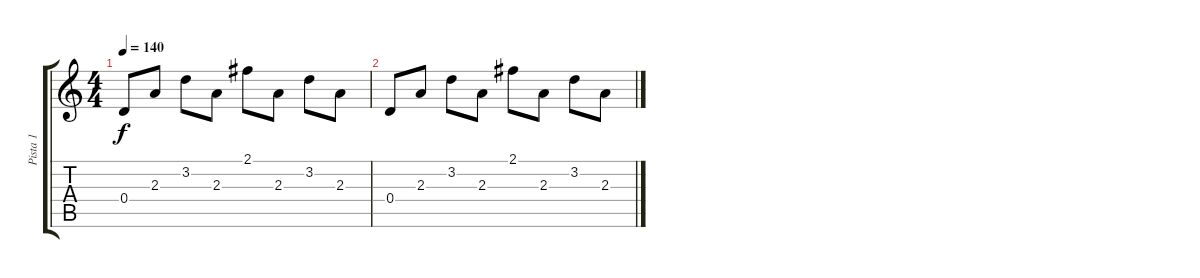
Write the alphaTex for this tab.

\track ("Pista 1" "Pista 1") {instrument acousticguitarnylon}
\staff {score tabs}
\tuning (E4 B3 G3 D3 A2 E2) {hide}
\ts (4 4)
\tempo 140
\clef g2
\ks c
0.4.8{dy f} 2.3.8 3.2.8 2.3.8 2.1.8 2.3.8 3.2.8 2.3.8 |
0.4.8 2.3.8 3.2.8 2.3.8 2.1.8 2.3.8 3.2.8 2.3.8
